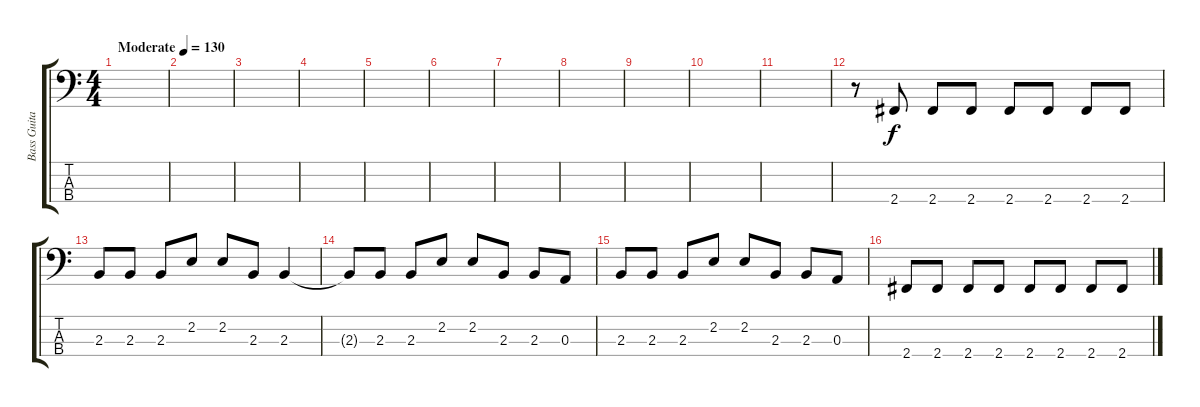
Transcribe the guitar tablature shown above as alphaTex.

\track ("Bass Guitar" "Bass Guita") {instrument acousticguitarsteel}
\staff {score tabs}
\tuning (G2 D2 A1 E1) {hide}
\ts (4 4)
\tempo (130 "Moderate")
\clef f4
\ks c
|
|
|
|
|
|
|
|
|
|
|
r.8 2.4.8 2.4.8 2.4.8 2.4.8 2.4.8 2.4.8 2.4.8 |
2.3.8 2.3.8 2.3.8 2.2.8 2.2.8 2.3.8 2.3.4 |
2.3{t}.8 2.3.8 2.3.8 2.2.8 2.2.8 2.3.8 2.3.8 0.3.8 |
2.3.8 2.3.8 2.3.8 2.2.8 2.2.8 2.3.8 2.3.8 0.3.8 |
2.4.8 2.4.8 2.4.8 2.4.8 2.4.8 2.4.8 2.4.8 2.4.8
